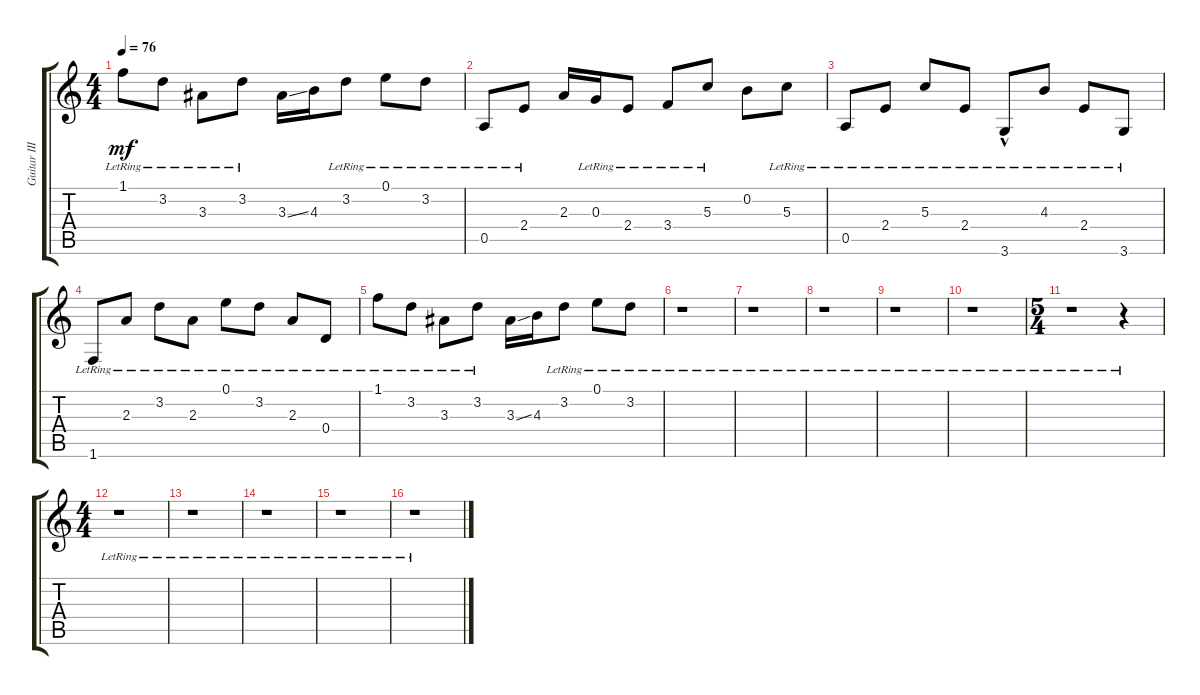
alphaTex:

\track ("Guitar III" "Guitar III") {instrument electricguitarclean}
\staff {score tabs}
\tuning (E4 B3 G3 D3 A2 E2) {hide}
\ts (4 4)
\tempo 76
\clef g2
\ks c
1.1{lr}.8{dy mf} 3.2{lr}.8 3.3{lr}.8 3.2{lr}.8 3.3{ss}.16 4.3.16 3.2{lr}.8 0.1{lr}.8 3.2{lr}.8 |
0.5{lr}.8 2.4{lr}.8 2.3.16 0.3{lr}.16 2.4{lr}.8 3.4{lr}.8 5.3{lr}.8 0.2.8 5.3{lr}.8 |
0.5{lr}.8 2.4{lr}.8 5.3{lr}.8 2.4{lr}.8 3.6{hac lr}.8 4.3{lr}.8 2.4{lr}.8 3.6{lr}.8 |
1.6{lr}.8 2.3{lr}.8 3.2{lr}.8 2.3{lr}.8 0.1{lr}.8 3.2{lr}.8 2.3{lr}.8 0.4{lr}.8 |
1.1{lr}.8 3.2{lr}.8 3.3{lr}.8 3.2{lr}.8 3.3{ss}.16 4.3.16 3.2{lr}.8 0.1{lr}.8 3.2{lr}.8 |
r.1 |
r.1 |
r.1 |
r.1 |
r.1 |
\ts (5 4)
r.1 r.4 |
\ts (4 4)
r.1 |
r.1 |
r.1 |
r.1 |
r.1
